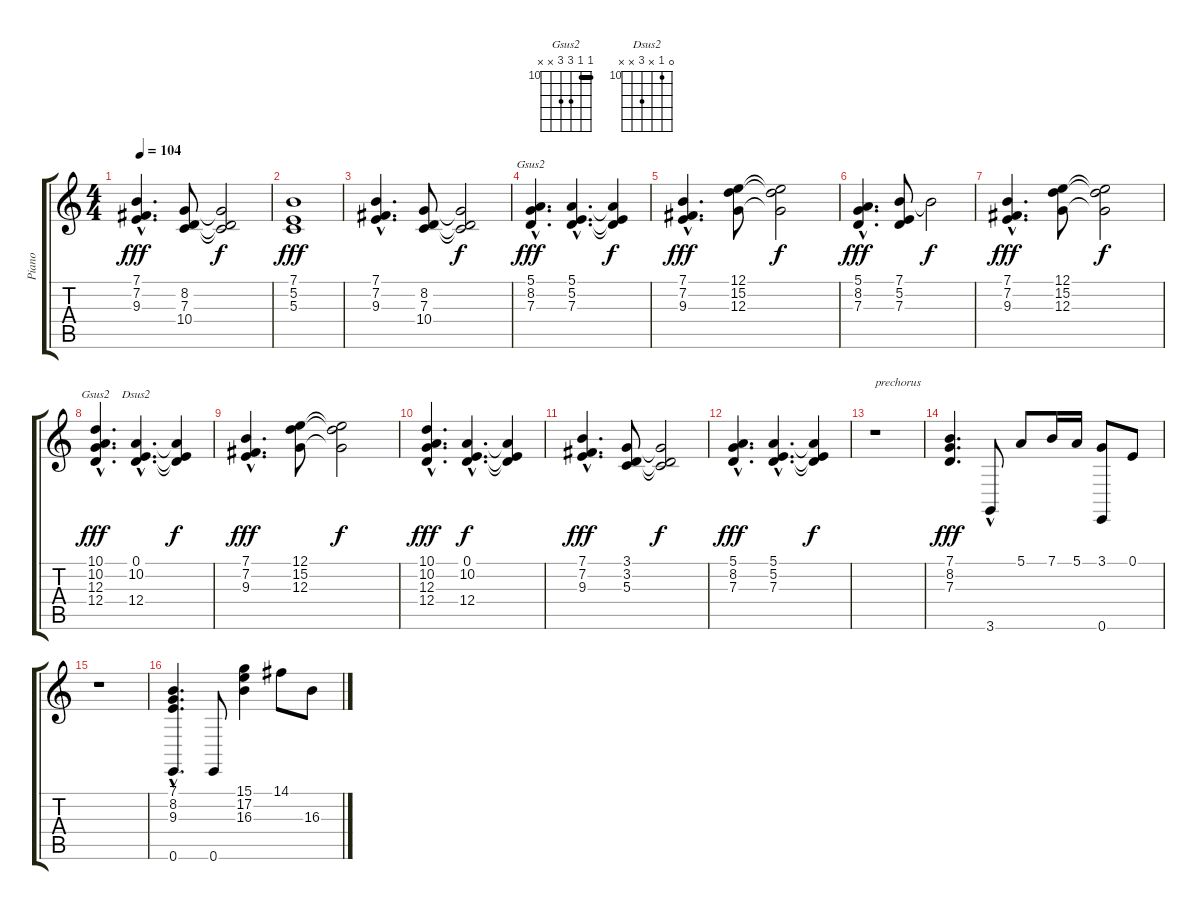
\track ("Piano" "Piano") {instrument acousticgrandpiano}
\staff {score tabs}
\tuning (E4 B3 G3 D3 A2 E2) {hide}
\chord ("Gsus2" 5 8 7 x x x) {firstfret 5}
\chord ("Gsus2" 10 10 12 12 x x) {firstfret 10 barre 10}
\chord ("Dsus2" 0 10 x 12 x x) {firstfret 10}
\ts (4 4)
\tempo 104
\clef g2
\ks c
(7.1{hac} 7.2{hac} 9.3{hac}).4{d dy fff} (8.2 7.3 10.4).8 (8.2{t} 7.3{t} 10.4{t}).2{dy f} |
(7.1 5.2 5.3).1{dy fff} |
(7.1{hac} 7.2{hac} 9.3{hac}).4{d} (8.2 7.3 10.4).8 (8.2{t} 7.3{t} 10.4{t}).2{dy f} |
(5.1{hac} 8.2{hac} 7.3{hac}).4{d ch "Gsus2" dy fff} (5.1{hac} 5.2{hac} 7.3{hac}).4{d} (5.1{t} 5.2{t} 7.3{t}).4{dy f} |
(7.1{hac} 7.2{hac} 9.3{hac}).4{d dy fff} (12.1 15.2 12.3).8 (12.1{t} 15.2{t} 12.3{t}).2{dy f} |
(5.1{hac} 8.2 7.3).4{d dy fff} (7.1 5.2 7.3).8 7.1{t}.2{dy f} |
(7.1{hac} 7.2{hac} 9.3{hac}).4{d dy fff} (12.1 15.2 12.3).8 (12.1{t} 15.2{t} 12.3{t}).2{dy f} |
(10.1 10.2{hac} 12.3{hac} 12.4{hac}).4{d ch "Gsus2" dy fff} (0.1{hac} 10.2{hac} 12.4{hac}).4{d ch "Dsus2"} (0.1{t} 10.2{t} 12.4{t}).4{dy f} |
(7.1{hac} 7.2{hac} 9.3{hac}).4{d dy fff} (12.1 15.2 12.3).8 (12.1{t} 15.2{t} 12.3{t}).2{dy f} |
(10.1{hac} 10.2{hac} 12.3 12.4).4{d dy fff} (0.1{hac} 10.2{hac} 12.4{hac}).4{d dy f} (0.1{t} 10.2{t} 12.4{t}).4 |
(7.1{hac} 7.2{hac} 9.3{hac}).4{d dy fff} (3.1 3.2 5.3).8 (3.1{t} 3.2{t} 5.3{t}).2{dy f} |
(5.1{hac} 8.2{hac} 7.3{hac}).4{d dy fff} (5.1{hac} 5.2{hac} 7.3{hac}).4{d} (5.1{t} 5.2{t} 7.3{t}).4{dy f} |
r.1{txt "prechorus"} |
(7.1 8.2 7.3).4{d dy fff} 3.6{hac}.8 5.1.8 7.1.16 5.1.16 (3.1 0.6).8 0.1.8 |
r.1 |
(7.1 8.2 9.3 0.6{hac}).4{d} 0.6.8 (15.1 17.2 16.3).4 14.1.8 16.3.8
